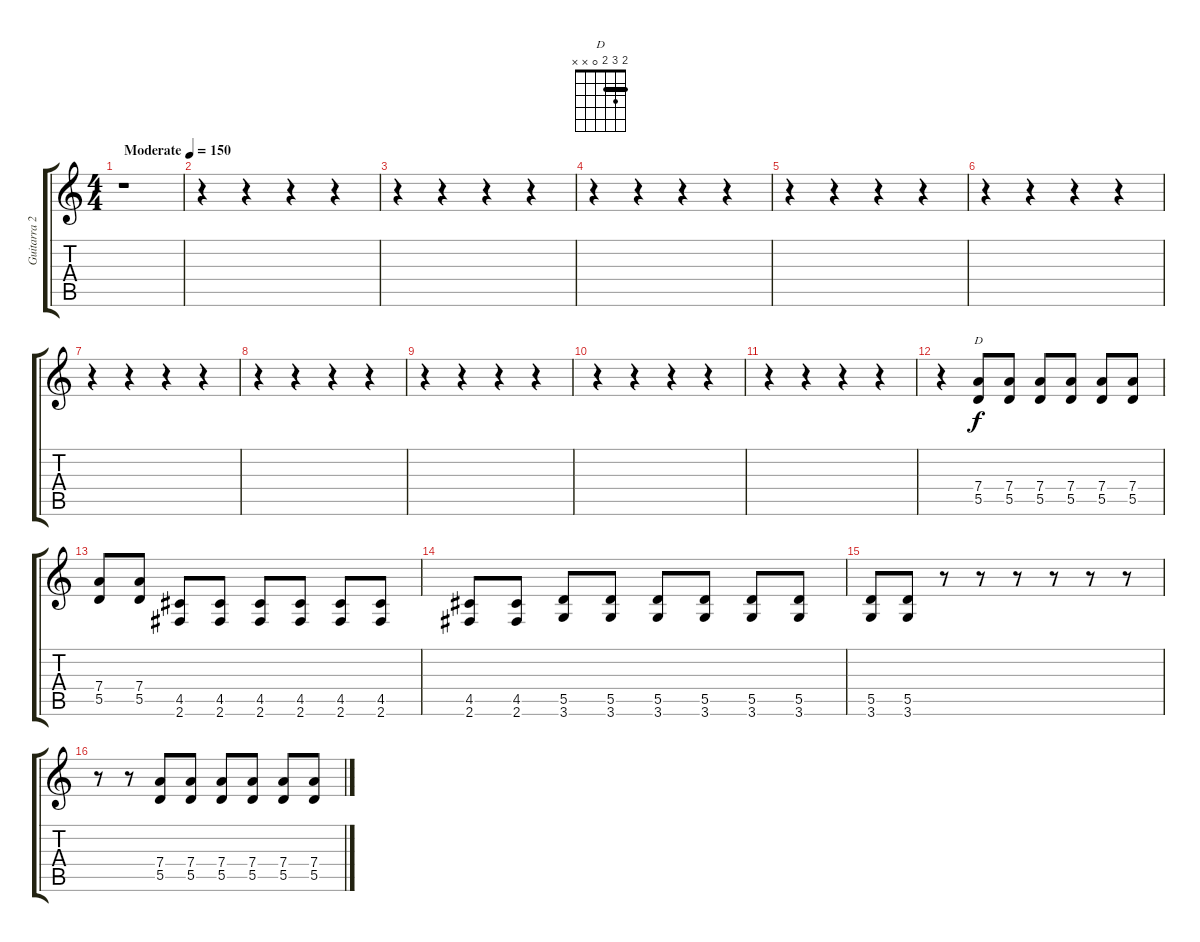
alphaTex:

\track ("Guitarra 2" "Guitarra 2") {instrument electricguitarmuted}
\staff {score tabs}
\tuning (E4 B3 G3 D3 A2 E2) {hide}
\chord ("D" 2 3 2 0 x x) {barre 2}
\ts (4 4)
\tempo (150 "Moderate")
\clef g2
\ks c
r.1{dy f instrument electricguitarmuted} |
r.4 r.4 r.4 r.4 |
r.4 r.4 r.4 r.4 |
r.4 r.4 r.4 r.4 |
r.4 r.4 r.4 r.4 |
r.4 r.4 r.4 r.4 |
r.4 r.4 r.4 r.4 |
r.4 r.4 r.4 r.4 |
r.4 r.4 r.4 r.4 |
r.4 r.4 r.4 r.4 |
r.4 r.4 r.4 r.4 |
r.4 (7.4 5.5).8{ch "D"} (7.4 5.5).8 (7.4 5.5).8 (7.4 5.5).8 (7.4 5.5).8 (7.4 5.5).8 |
(7.4 5.5).8 (7.4 5.5).8 (4.5 2.6).8 (4.5 2.6).8 (4.5 2.6).8 (4.5 2.6).8 (4.5 2.6).8 (4.5 2.6).8 |
(4.5 2.6).8 (4.5 2.6).8 (5.5 3.6).8 (5.5 3.6).8 (5.5 3.6).8 (5.5 3.6).8 (5.5 3.6).8 (5.5 3.6).8 |
(5.5 3.6).8 (5.5 3.6).8 r.8 r.8 r.8 r.8 r.8 r.8 |
r.8 r.8 (7.4 5.5).8 (7.4 5.5).8 (7.4 5.5).8 (7.4 5.5).8 (7.4 5.5).8 (7.4 5.5).8
